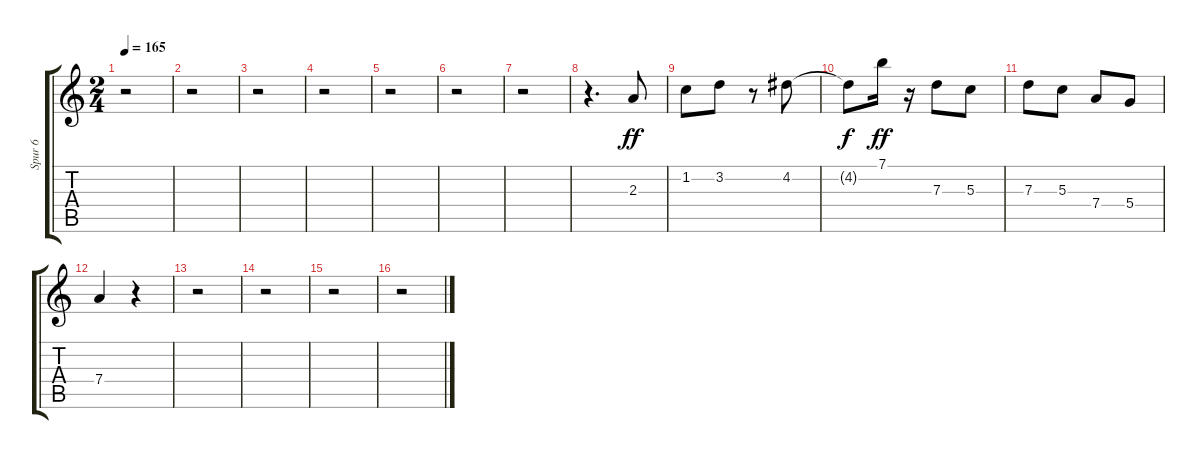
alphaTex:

\track ("Spur 6" "Spur 6") {instrument distortionguitar}
\staff {score tabs}
\tuning (E4 B3 G3 D3 A2 E2) {hide}
\ts (2 4)
\tempo 165
\clef g2
\ks c
r.2{dy ff} |
r.2 |
r.2 |
r.2 |
r.2 |
r.2 |
r.2 |
r.4{d} 2.3.8 |
1.2.8 3.2.8 r.8 4.2.8 |
4.2{t}.8{dy f} 7.1.16{dy ff} r.16 7.3.8 5.3.8 |
7.3.8 5.3.8 7.4.8 5.4.8 |
7.4.4 r.4 |
r.2 |
r.2 |
r.2 |
r.2
